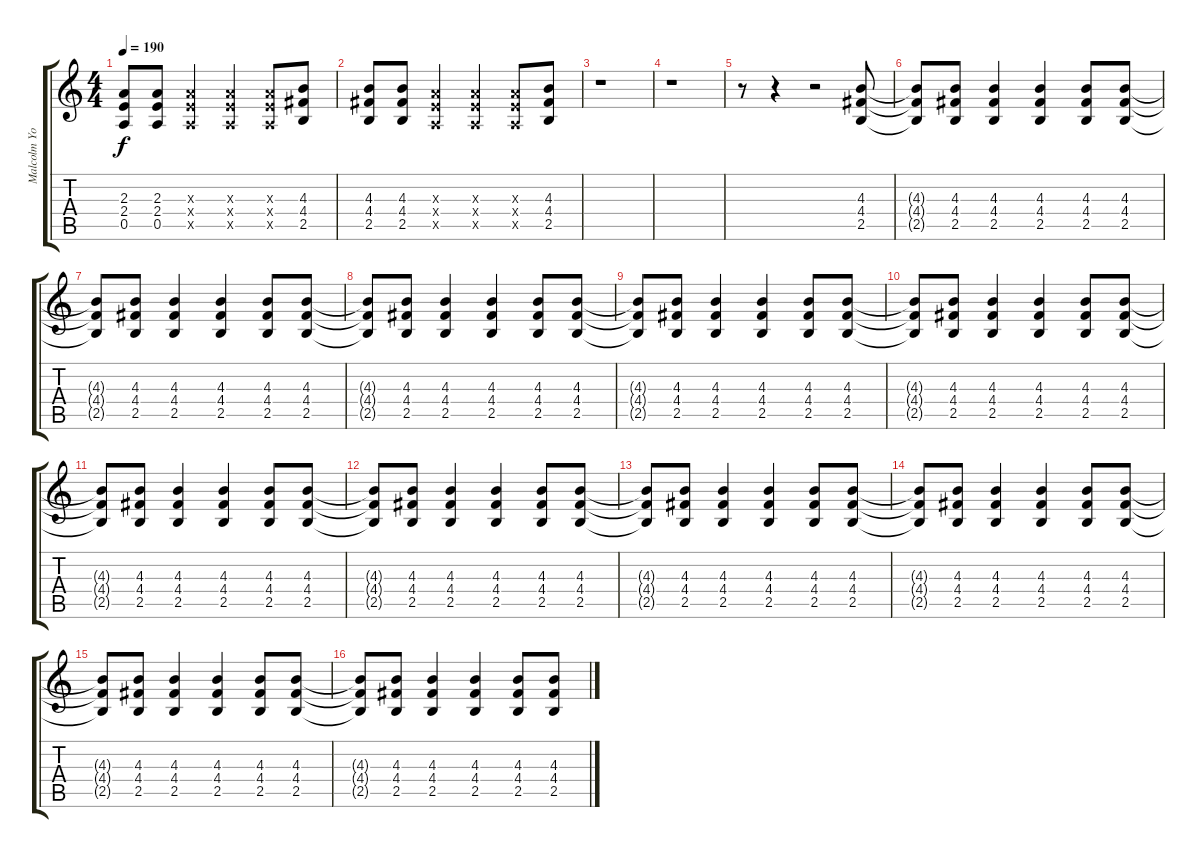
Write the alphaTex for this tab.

\track ("Malcolm Young (Rhythm Guitar)" "Malcolm Yo") {instrument overdrivenguitar}
\staff {score tabs}
\tuning (E4 B3 G3 D3 A2 E2) {hide}
\ts (4 4)
\tempo 190
\clef g2
\ks c
(2.3{t} 2.4{t} 0.5{t}).8{dy f} (2.3 2.4 0.5).8 (2.3{x} 2.4{x} 0.5{x}).4 (2.3{x} 2.4{x} 0.5{x}).4 (2.3{x} 2.4{x} 0.5{x}).8 (4.3 4.4 2.5).8 |
(4.3 4.4 2.5).8 (4.3 4.4 2.5).8 (2.3{x} 2.4{x} 0.5{x}).4 (2.3{x} 2.4{x} 0.5{x}).4 (2.3{x} 2.4{x} 0.5{x}).8 (4.3 4.4 2.5).8 |
r.1 |
r.1 |
r.8 r.4 r.2 (4.3 4.4 2.5).8 |
(4.3{t} 4.4{t} 2.5{t}).8 (4.3 4.4 2.5).8 (4.3 4.4 2.5).4 (4.3 4.4 2.5).4 (4.3 4.4 2.5).8 (4.3 4.4 2.5).8 |
(4.3{t} 4.4{t} 2.5{t}).8 (4.3 4.4 2.5).8 (4.3 4.4 2.5).4 (4.3 4.4 2.5).4 (4.3 4.4 2.5).8 (4.3 4.4 2.5).8 |
(4.3{t} 4.4{t} 2.5{t}).8 (4.3 4.4 2.5).8 (4.3 4.4 2.5).4 (4.3 4.4 2.5).4 (4.3 4.4 2.5).8 (4.3 4.4 2.5).8 |
(4.3{t} 4.4{t} 2.5{t}).8 (4.3 4.4 2.5).8 (4.3 4.4 2.5).4 (4.3 4.4 2.5).4 (4.3 4.4 2.5).8 (4.3 4.4 2.5).8 |
(4.3{t} 4.4{t} 2.5{t}).8 (4.3 4.4 2.5).8 (4.3 4.4 2.5).4 (4.3 4.4 2.5).4 (4.3 4.4 2.5).8 (4.3 4.4 2.5).8 |
(4.3{t} 4.4{t} 2.5{t}).8 (4.3 4.4 2.5).8 (4.3 4.4 2.5).4 (4.3 4.4 2.5).4 (4.3 4.4 2.5).8 (4.3 4.4 2.5).8 |
(4.3{t} 4.4{t} 2.5{t}).8 (4.3 4.4 2.5).8 (4.3 4.4 2.5).4 (4.3 4.4 2.5).4 (4.3 4.4 2.5).8 (4.3 4.4 2.5).8 |
(4.3{t} 4.4{t} 2.5{t}).8 (4.3 4.4 2.5).8 (4.3 4.4 2.5).4 (4.3 4.4 2.5).4 (4.3 4.4 2.5).8 (4.3 4.4 2.5).8 |
(4.3{t} 4.4{t} 2.5{t}).8 (4.3 4.4 2.5).8 (4.3 4.4 2.5).4 (4.3 4.4 2.5).4 (4.3 4.4 2.5).8 (4.3 4.4 2.5).8 |
(4.3{t} 4.4{t} 2.5{t}).8 (4.3 4.4 2.5).8 (4.3 4.4 2.5).4 (4.3 4.4 2.5).4 (4.3 4.4 2.5).8 (4.3 4.4 2.5).8 |
(4.3{t} 4.4{t} 2.5{t}).8 (4.3 4.4 2.5).8 (4.3 4.4 2.5).4 (4.3 4.4 2.5).4 (4.3 4.4 2.5).8 (4.3 4.4 2.5).8
